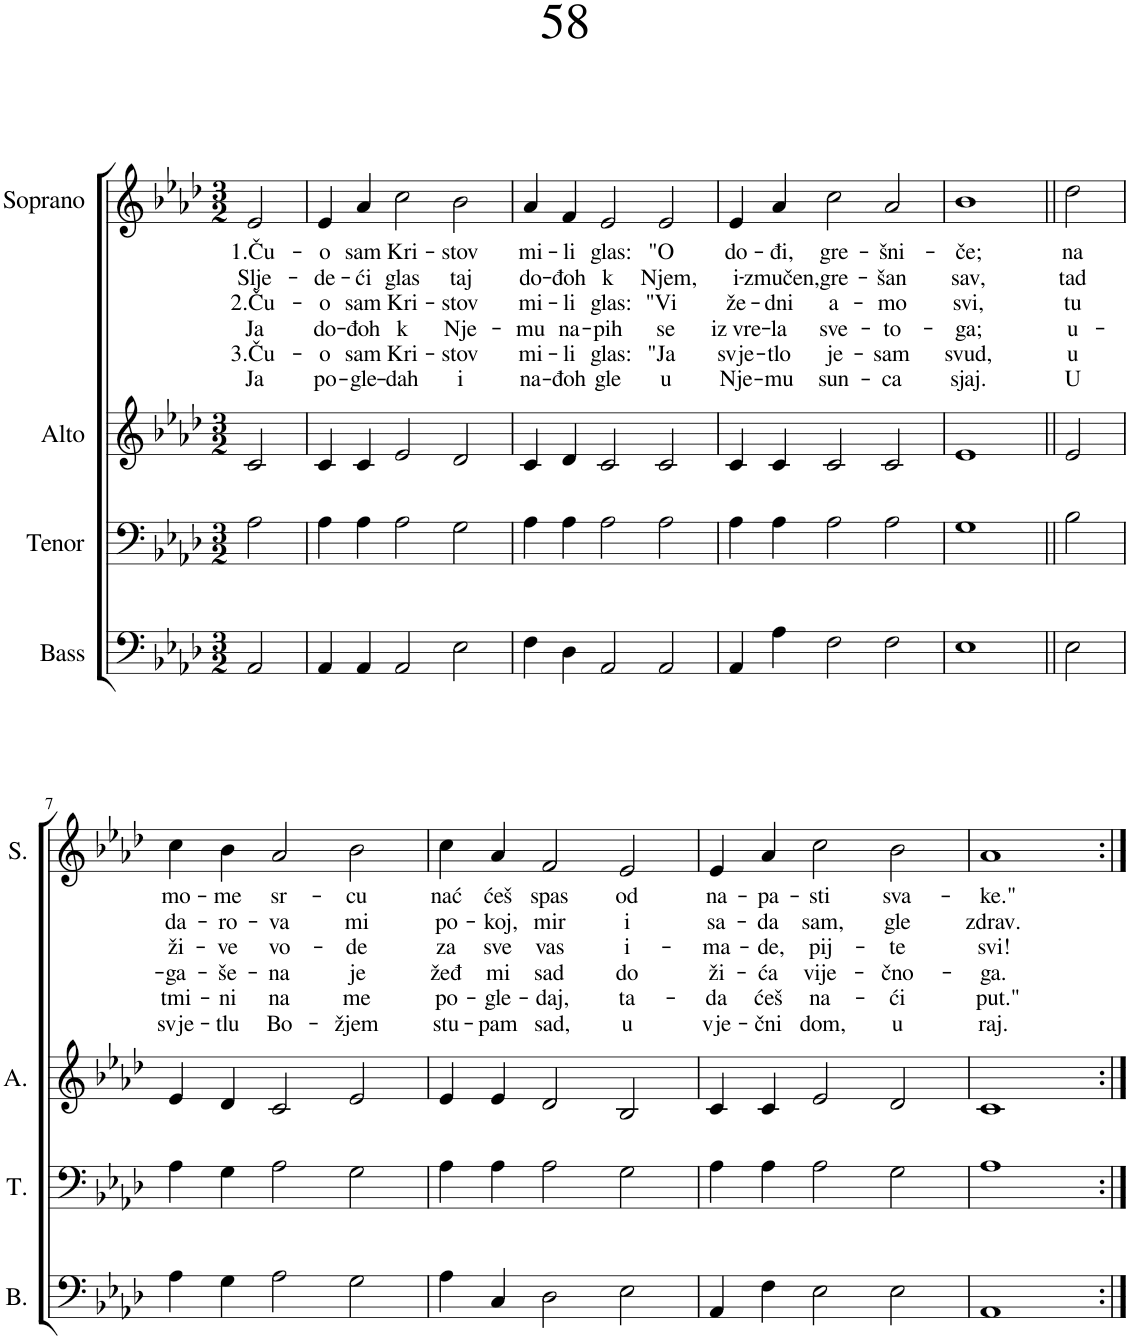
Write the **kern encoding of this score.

**kern	**kern	**kern	**kern	**text	**text	**text	**text	**text	**text
*part4	*part3	*part2	*part1	*part1	*part1	*part1	*part1	*part1	*part1
*staff4	*staff3	*staff2	*staff1	*staff1	*staff1	*staff1	*staff1	*staff1	*staff1
*I"Bass	*I"Tenor	*I"Alto	*I"Soprano	*	*	*	*	*	*
*I'B.	*I'T.	*I'A.	*I'S.	*	*	*	*	*	*
*clefF4	*clefF4	*clefG2	*clefG2	*	*	*	*	*	*
*k[b-e-a-d-]	*k[b-e-a-d-]	*k[b-e-a-d-]	*k[b-e-a-d-]	*	*	*	*	*	*
*M3/2	*M3/2	*M3/2	*M3/2	*	*	*	*	*	*
=1	=1	=1	=1	=1	=1	=1	=1	=1	=1
!	!	!	!	!LO:LY:b	!LO:LY:b	!LO:LY:b	!LO:LY:b	!LO:LY:b	!LO:LY:b
2AA-/	2A-\	2c/	2e-/	1.Ču-	Slje-	2.Ču-	Ja	3.Ču-	Ja
=2	=2	=2	=2	=2	=2	=2	=2	=2	=2
!	!	!	!	!LO:LY:b	!LO:LY:b	!LO:LY:b	!LO:LY:b	!LO:LY:b	!LO:LY:b
4AA-/	4A-\	4c/	4e-/	-o	-de-	-o	do-	-o	po-
!	!	!	!	!LO:LY:b	!LO:LY:b	!LO:LY:b	!LO:LY:b	!LO:LY:b	!LO:LY:b
4AA-/	4A-\	4c/	4a-/	sam	-ći	sam	-đoh	sam	-gle-
!	!	!	!	!LO:LY:b	!LO:LY:b	!LO:LY:b	!LO:LY:b	!LO:LY:b	!LO:LY:b
2AA-/	2A-\	2e-/	2cc\	Kri-	glas	Kri-	k	Kri-	-dah
!	!	!	!	!LO:LY:b	!LO:LY:b	!LO:LY:b	!LO:LY:b	!LO:LY:b	!LO:LY:b
2E-\	2G\	2d-/	2b-\	-stov	taj	-stov	Nje-	-stov	i
=3	=3	=3	=3	=3	=3	=3	=3	=3	=3
!	!	!	!	!LO:LY:b	!LO:LY:b	!LO:LY:b	!LO:LY:b	!LO:LY:b	!LO:LY:b
4F\	4A-\	4c/	4a-/	mi-	do-	mi-	-mu	mi-	na-
!	!	!	!	!LO:LY:b	!LO:LY:b	!LO:LY:b	!LO:LY:b	!LO:LY:b	!LO:LY:b
4D-\	4A-\	4d-/	4f/	-li	-đoh	-li	na-	-li	-đoh
!	!	!	!	!LO:LY:b	!LO:LY:b	!LO:LY:b	!LO:LY:b	!LO:LY:b	!LO:LY:b
2AA-/	2A-\	2c/	2e-/	glas:	k	glas:	-pih	glas:	gle
!	!	!	!	!LO:LY:b	!LO:LY:b	!LO:LY:b	!LO:LY:b	!LO:LY:b	!LO:LY:b
2AA-/	2A-\	2c/	2e-/	"O	Njem,	"Vi	se	"Ja	u
=4	=4	=4	=4	=4	=4	=4	=4	=4	=4
!	!	!	!	!LO:LY:b	!LO:LY:b	!LO:LY:b	!LO:LY:b	!LO:LY:b	!LO:LY:b
4AA-/	4A-\	4c/	4e-/	do-	i-	že-	iz vre-	svje-	Nje-
!	!	!	!	!LO:LY:b	!LO:LY:b	!LO:LY:b	!LO:LY:b	!LO:LY:b	!LO:LY:b
4A-\	4A-\	4c/	4a-/	-đi,	-zmučen,	-dni	-la	-tlo	-mu
!	!	!	!	!LO:LY:b	!LO:LY:b	!LO:LY:b	!LO:LY:b	!LO:LY:b	!LO:LY:b
2F\	2A-\	2c/	2cc\	gre-	gre-	a-	sve-	je-	sun-
!	!	!	!	!LO:LY:b	!LO:LY:b	!LO:LY:b	!LO:LY:b	!LO:LY:b	!LO:LY:b
2F\	2A-\	2c/	2a-/	-šni-	-šan	-mo	-to-	-sam	-ca
=5	=5	=5	=5	=5	=5	=5	=5	=5	=5
!	!	!	!	!LO:LY:b	!LO:LY:b	!LO:LY:b	!LO:LY:b	!LO:LY:b	!LO:LY:b
1E-	1G	1e-	1b-	-če;	sav,	svi,	-ga;	svud,	sjaj.
=6||	=6||	=6||	=6||	=6||	=6||	=6||	=6||	=6||	=6||
!	!	!	!	!LO:LY:b	!LO:LY:b	!LO:LY:b	!LO:LY:b	!LO:LY:b	!LO:LY:b
2E-\	2B-\	2e-/	2dd-\	na	tad	tu	u-	u	U
!!LO:LB:g=z
=7	=7	=7	=7	=7	=7	=7	=7	=7	=7
!	!	!	!	!LO:LY:b	!LO:LY:b	!LO:LY:b	!LO:LY:b	!LO:LY:b	!LO:LY:b
4A-\	4A-\	4e-/	4cc\	mo-	da-	ži-	-ga-	tmi-	svje-
!	!	!	!	!LO:LY:b	!LO:LY:b	!LO:LY:b	!LO:LY:b	!LO:LY:b	!LO:LY:b
4G\	4G\	4d-/	4b-\	-me	-ro-	-ve	-še-	-ni	-tlu
!	!	!	!	!LO:LY:b	!LO:LY:b	!LO:LY:b	!LO:LY:b	!LO:LY:b	!LO:LY:b
2A-\	2A-\	2c/	2a-/	sr-	-va	vo-	-na	na	Bo-
!	!	!	!	!LO:LY:b	!LO:LY:b	!LO:LY:b	!LO:LY:b	!LO:LY:b	!LO:LY:b
2G\	2G\	2e-/	2b-\	-cu	mi	-de	je	me	-žjem
=8	=8	=8	=8	=8	=8	=8	=8	=8	=8
!	!	!	!	!LO:LY:b	!LO:LY:b	!LO:LY:b	!LO:LY:b	!LO:LY:b	!LO:LY:b
4A-\	4A-\	4e-/	4cc\	nać	po-	za	žeđ	po-	stu-
!	!	!	!	!LO:LY:b	!LO:LY:b	!LO:LY:b	!LO:LY:b	!LO:LY:b	!LO:LY:b
4C/	4A-\	4e-/	4a-/	ćeš	-koj,	sve	mi	-gle-	-pam
!	!	!	!	!LO:LY:b	!LO:LY:b	!LO:LY:b	!LO:LY:b	!LO:LY:b	!LO:LY:b
2D-\	2A-\	2d-/	2f/	spas	mir	vas	sad	-daj,	sad,
!	!	!	!	!LO:LY:b	!LO:LY:b	!LO:LY:b	!LO:LY:b	!LO:LY:b	!LO:LY:b
2E-\	2G\	2B-/	2e-/	od	i	i-	do	ta-	u
=9	=9	=9	=9	=9	=9	=9	=9	=9	=9
!	!	!	!	!LO:LY:b	!LO:LY:b	!LO:LY:b	!LO:LY:b	!LO:LY:b	!LO:LY:b
4AA-/	4A-\	4c/	4e-/	na-	sa-	-ma-	ži-	-da	vje-
!	!	!	!	!LO:LY:b	!LO:LY:b	!LO:LY:b	!LO:LY:b	!LO:LY:b	!LO:LY:b
4F\	4A-\	4c/	4a-/	-pa-	-da	-de,	-ća	ćeš	-čni
!	!	!	!	!LO:LY:b	!LO:LY:b	!LO:LY:b	!LO:LY:b	!LO:LY:b	!LO:LY:b
2E-\	2A-\	2e-/	2cc\	-sti	sam,	pij-	vije-	na-	dom,
!	!	!	!	!LO:LY:b	!LO:LY:b	!LO:LY:b	!LO:LY:b	!LO:LY:b	!LO:LY:b
2E-\	2G\	2d-/	2b-\	sva-	gle	-te	-čno-	-ći	u
=10	=10	=10	=10	=10	=10	=10	=10	=10	=10
!	!	!	!	!LO:LY:b	!LO:LY:b	!LO:LY:b	!LO:LY:b	!LO:LY:b	!LO:LY:b
1AA-	1A-	1c	1a-	-ke."	zdrav.	svi!	-ga.	put."	raj.
=:|!	=:|!	=:|!	=:|!	=:|!	=:|!	=:|!	=:|!	=:|!	=:|!
*-	*-	*-	*-	*-	*-	*-	*-	*-	*-
